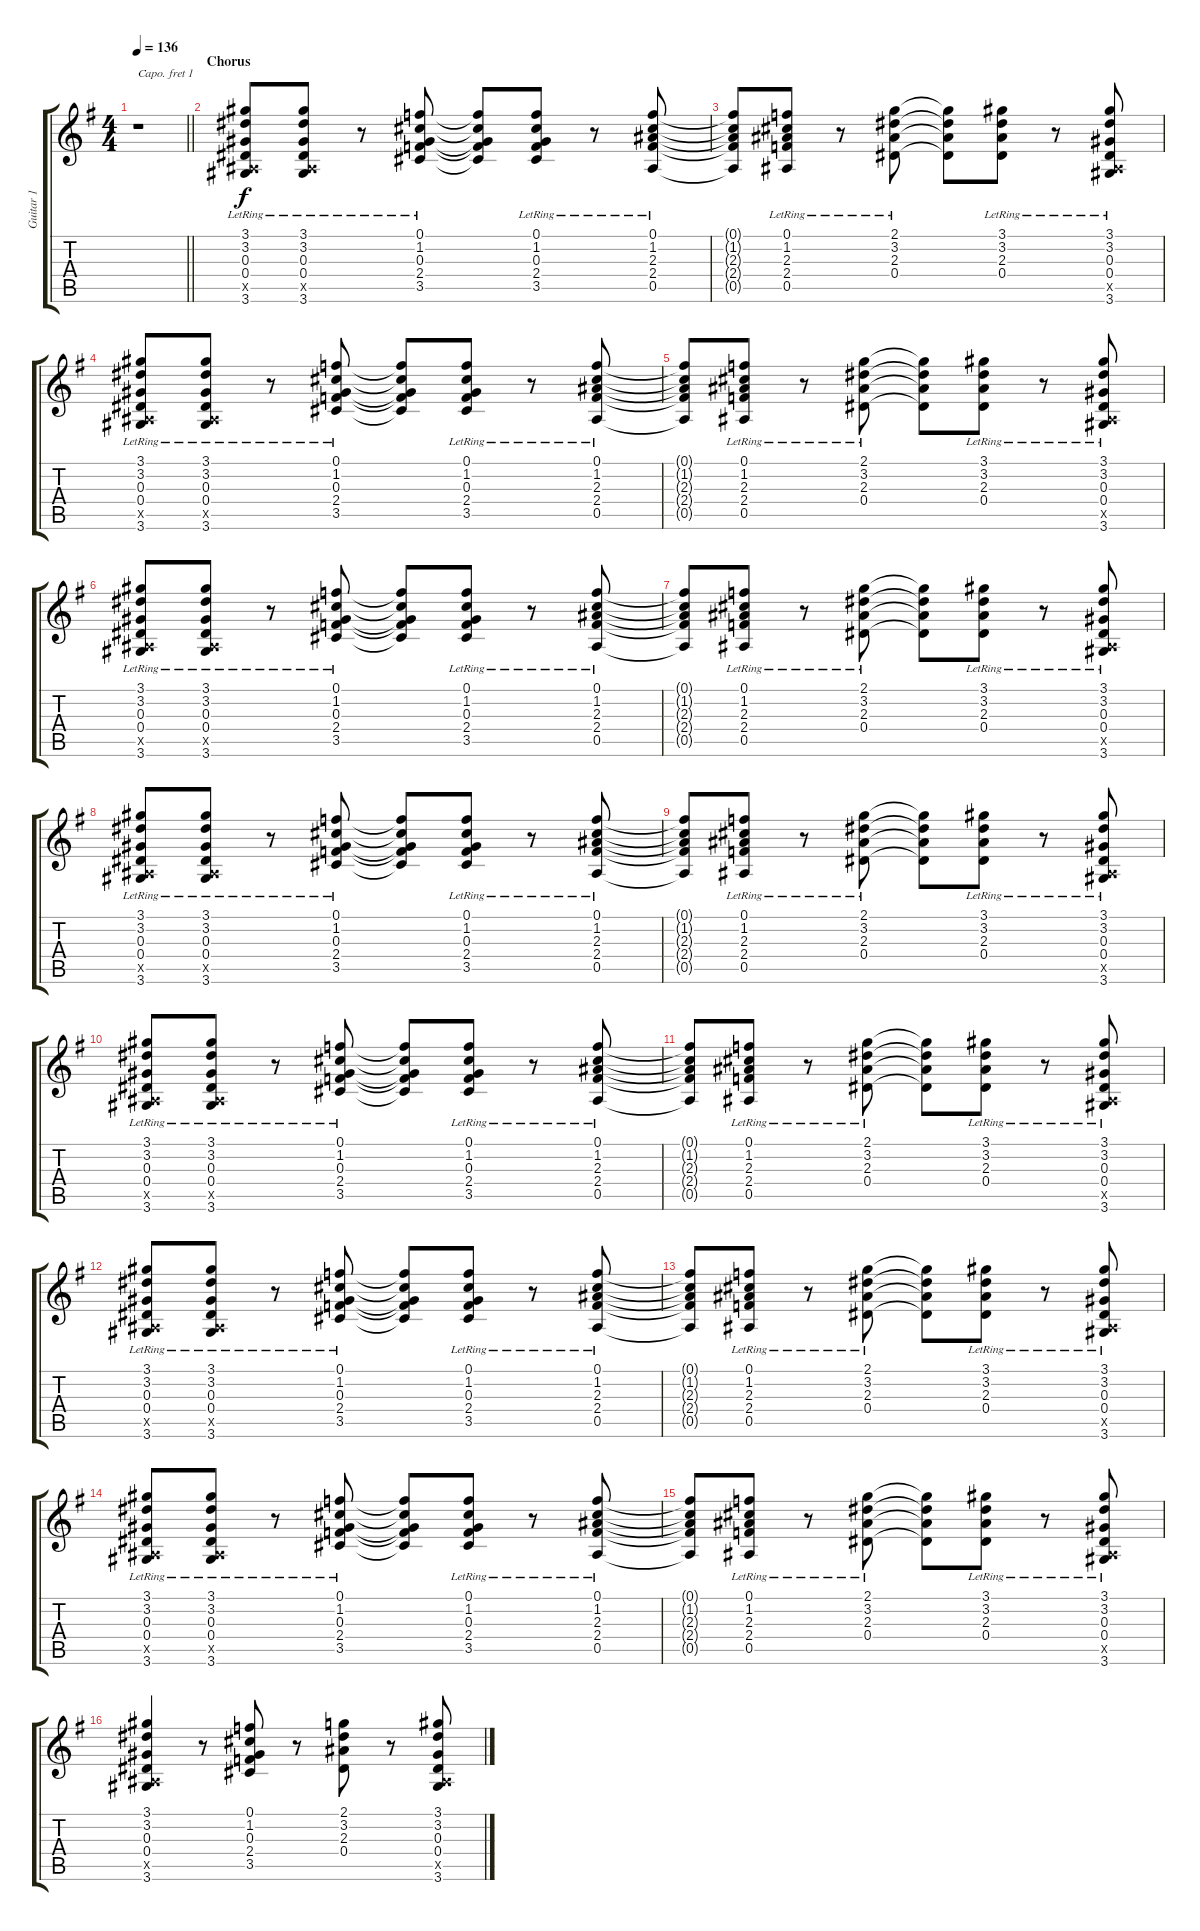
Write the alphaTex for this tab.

\track ("Guitar 1" "Guitar 1") {instrument acousticguitarsteel}
\staff {score tabs}
\capo 1
\tuning (E4 B3 G3 D3 A2 E2) {hide}
\ts (4 4)
\tempo 136
\clef g2
\barLineRight lightlight
\ks g
r.1{dy f} |
\section ("" "Chorus")
(3.1{lr} 3.2{lr} 0.3{lr} 0.4{lr} 0.5{x} 3.6{lr}).8 (3.1{lr} 3.2{lr} 0.3{lr} 0.4{lr} 0.5{x} 3.6{lr}).8 r.8 (0.1{lr} 1.2{lr} 0.3{lr} 2.4{lr} 3.5{lr}).8 (0.1{t} 1.2{t} 0.3{t} 2.4{t} 3.5{t}).8 (0.1{lr} 1.2{lr} 0.3{lr} 2.4{lr} 3.5{lr}).8 r.8 (0.1{lr} 1.2{lr} 2.3{lr} 2.4{lr} 0.5{lr}).8 |
(0.1{t} 1.2{t} 2.3{t} 2.4{t} 0.5{t}).8 (0.1{lr} 1.2{lr} 2.3{lr} 2.4{lr} 0.5{lr}).8 r.8 (2.1{lr} 3.2{lr} 2.3{lr} 0.4{lr}).8 (2.1{t} 3.2{t} 2.3{t} 0.4{t}).8 (3.1{lr} 3.2{lr} 2.3{lr} 0.4{lr}).8 r.8 (3.1{lr} 3.2{lr} 0.3{lr} 0.4{lr} 0.5{x} 3.6{lr}).8 |
(3.1{lr} 3.2{lr} 0.3{lr} 0.4{lr} 0.5{x} 3.6{lr}).8 (3.1{lr} 3.2{lr} 0.3{lr} 0.4{lr} 0.5{x} 3.6{lr}).8 r.8 (0.1{lr} 1.2{lr} 0.3{lr} 2.4{lr} 3.5{lr}).8 (0.1{t} 1.2{t} 0.3{t} 2.4{t} 3.5{t}).8 (0.1{lr} 1.2{lr} 0.3{lr} 2.4{lr} 3.5{lr}).8 r.8 (0.1{lr} 1.2{lr} 2.3{lr} 2.4{lr} 0.5{lr}).8 |
(0.1{t} 1.2{t} 2.3{t} 2.4{t} 0.5{t}).8 (0.1{lr} 1.2{lr} 2.3{lr} 2.4{lr} 0.5{lr}).8 r.8 (2.1{lr} 3.2{lr} 2.3{lr} 0.4{lr}).8 (2.1{t} 3.2{t} 2.3{t} 0.4{t}).8 (3.1{lr} 3.2{lr} 2.3{lr} 0.4{lr}).8 r.8 (3.1{lr} 3.2{lr} 0.3{lr} 0.4{lr} 0.5{x} 3.6{lr}).8 |
(3.1{lr} 3.2{lr} 0.3{lr} 0.4{lr} 0.5{x} 3.6{lr}).8 (3.1{lr} 3.2{lr} 0.3{lr} 0.4{lr} 0.5{x} 3.6{lr}).8 r.8 (0.1{lr} 1.2{lr} 0.3{lr} 2.4{lr} 3.5{lr}).8 (0.1{t} 1.2{t} 0.3{t} 2.4{t} 3.5{t}).8 (0.1{lr} 1.2{lr} 0.3{lr} 2.4{lr} 3.5{lr}).8 r.8 (0.1{lr} 1.2{lr} 2.3{lr} 2.4{lr} 0.5{lr}).8 |
(0.1{t} 1.2{t} 2.3{t} 2.4{t} 0.5{t}).8 (0.1{lr} 1.2{lr} 2.3{lr} 2.4{lr} 0.5{lr}).8 r.8 (2.1{lr} 3.2{lr} 2.3{lr} 0.4{lr}).8 (2.1{t} 3.2{t} 2.3{t} 0.4{t}).8 (3.1{lr} 3.2{lr} 2.3{lr} 0.4{lr}).8 r.8 (3.1{lr} 3.2{lr} 0.3{lr} 0.4{lr} 0.5{x} 3.6{lr}).8 |
(3.1{lr} 3.2{lr} 0.3{lr} 0.4{lr} 0.5{x} 3.6{lr}).8 (3.1{lr} 3.2{lr} 0.3{lr} 0.4{lr} 0.5{x} 3.6{lr}).8 r.8 (0.1{lr} 1.2{lr} 0.3{lr} 2.4{lr} 3.5{lr}).8 (0.1{t} 1.2{t} 0.3{t} 2.4{t} 3.5{t}).8 (0.1{lr} 1.2{lr} 0.3{lr} 2.4{lr} 3.5{lr}).8 r.8 (0.1{lr} 1.2{lr} 2.3{lr} 2.4{lr} 0.5{lr}).8 |
(0.1{t} 1.2{t} 2.3{t} 2.4{t} 0.5{t}).8 (0.1{lr} 1.2{lr} 2.3{lr} 2.4{lr} 0.5{lr}).8 r.8 (2.1{lr} 3.2{lr} 2.3{lr} 0.4{lr}).8 (2.1{t} 3.2{t} 2.3{t} 0.4{t}).8 (3.1{lr} 3.2{lr} 2.3{lr} 0.4{lr}).8 r.8 (3.1{lr} 3.2{lr} 0.3{lr} 0.4{lr} 0.5{x} 3.6{lr}).8 |
(3.1{lr} 3.2{lr} 0.3{lr} 0.4{lr} 0.5{x} 3.6{lr}).8 (3.1{lr} 3.2{lr} 0.3{lr} 0.4{lr} 0.5{x} 3.6{lr}).8 r.8 (0.1{lr} 1.2{lr} 0.3{lr} 2.4{lr} 3.5{lr}).8 (0.1{t} 1.2{t} 0.3{t} 2.4{t} 3.5{t}).8 (0.1{lr} 1.2{lr} 0.3{lr} 2.4{lr} 3.5{lr}).8 r.8 (0.1{lr} 1.2{lr} 2.3{lr} 2.4{lr} 0.5{lr}).8 |
(0.1{t} 1.2{t} 2.3{t} 2.4{t} 0.5{t}).8 (0.1{lr} 1.2{lr} 2.3{lr} 2.4{lr} 0.5{lr}).8 r.8 (2.1{lr} 3.2{lr} 2.3{lr} 0.4{lr}).8 (2.1{t} 3.2{t} 2.3{t} 0.4{t}).8 (3.1{lr} 3.2{lr} 2.3{lr} 0.4{lr}).8 r.8 (3.1{lr} 3.2{lr} 0.3{lr} 0.4{lr} 0.5{x} 3.6{lr}).8 |
(3.1{lr} 3.2{lr} 0.3{lr} 0.4{lr} 0.5{x} 3.6{lr}).8 (3.1{lr} 3.2{lr} 0.3{lr} 0.4{lr} 0.5{x} 3.6{lr}).8 r.8 (0.1{lr} 1.2{lr} 0.3{lr} 2.4{lr} 3.5{lr}).8 (0.1{t} 1.2{t} 0.3{t} 2.4{t} 3.5{t}).8 (0.1{lr} 1.2{lr} 0.3{lr} 2.4{lr} 3.5{lr}).8 r.8 (0.1{lr} 1.2{lr} 2.3{lr} 2.4{lr} 0.5{lr}).8 |
(0.1{t} 1.2{t} 2.3{t} 2.4{t} 0.5{t}).8 (0.1{lr} 1.2{lr} 2.3{lr} 2.4{lr} 0.5{lr}).8 r.8 (2.1{lr} 3.2{lr} 2.3{lr} 0.4{lr}).8 (2.1{t} 3.2{t} 2.3{t} 0.4{t}).8 (3.1{lr} 3.2{lr} 2.3{lr} 0.4{lr}).8 r.8 (3.1{lr} 3.2{lr} 0.3{lr} 0.4{lr} 0.5{x} 3.6{lr}).8 |
(3.1{lr} 3.2{lr} 0.3{lr} 0.4{lr} 0.5{x} 3.6{lr}).8 (3.1{lr} 3.2{lr} 0.3{lr} 0.4{lr} 0.5{x} 3.6{lr}).8 r.8 (0.1{lr} 1.2{lr} 0.3{lr} 2.4{lr} 3.5{lr}).8 (0.1{t} 1.2{t} 0.3{t} 2.4{t} 3.5{t}).8 (0.1{lr} 1.2{lr} 0.3{lr} 2.4{lr} 3.5{lr}).8 r.8 (0.1{lr} 1.2{lr} 2.3{lr} 2.4{lr} 0.5{lr}).8 |
(0.1{t} 1.2{t} 2.3{t} 2.4{t} 0.5{t}).8 (0.1{lr} 1.2{lr} 2.3{lr} 2.4{lr} 0.5{lr}).8 r.8 (2.1{lr} 3.2{lr} 2.3{lr} 0.4{lr}).8 (2.1{t} 3.2{t} 2.3{t} 0.4{t}).8 (3.1{lr} 3.2{lr} 2.3{lr} 0.4{lr}).8 r.8 (3.1{lr} 3.2{lr} 0.3{lr} 0.4{lr} 0.5{x} 3.6{lr}).8 |
(3.1 3.2 0.3 0.4 0.5{x} 3.6).4 r.8 (0.1 1.2 0.3 2.4 3.5).8 r.8 (2.1 3.2 2.3 0.4).8 r.8 (3.1 3.2 0.3 0.4 0.5{x} 3.6).8
